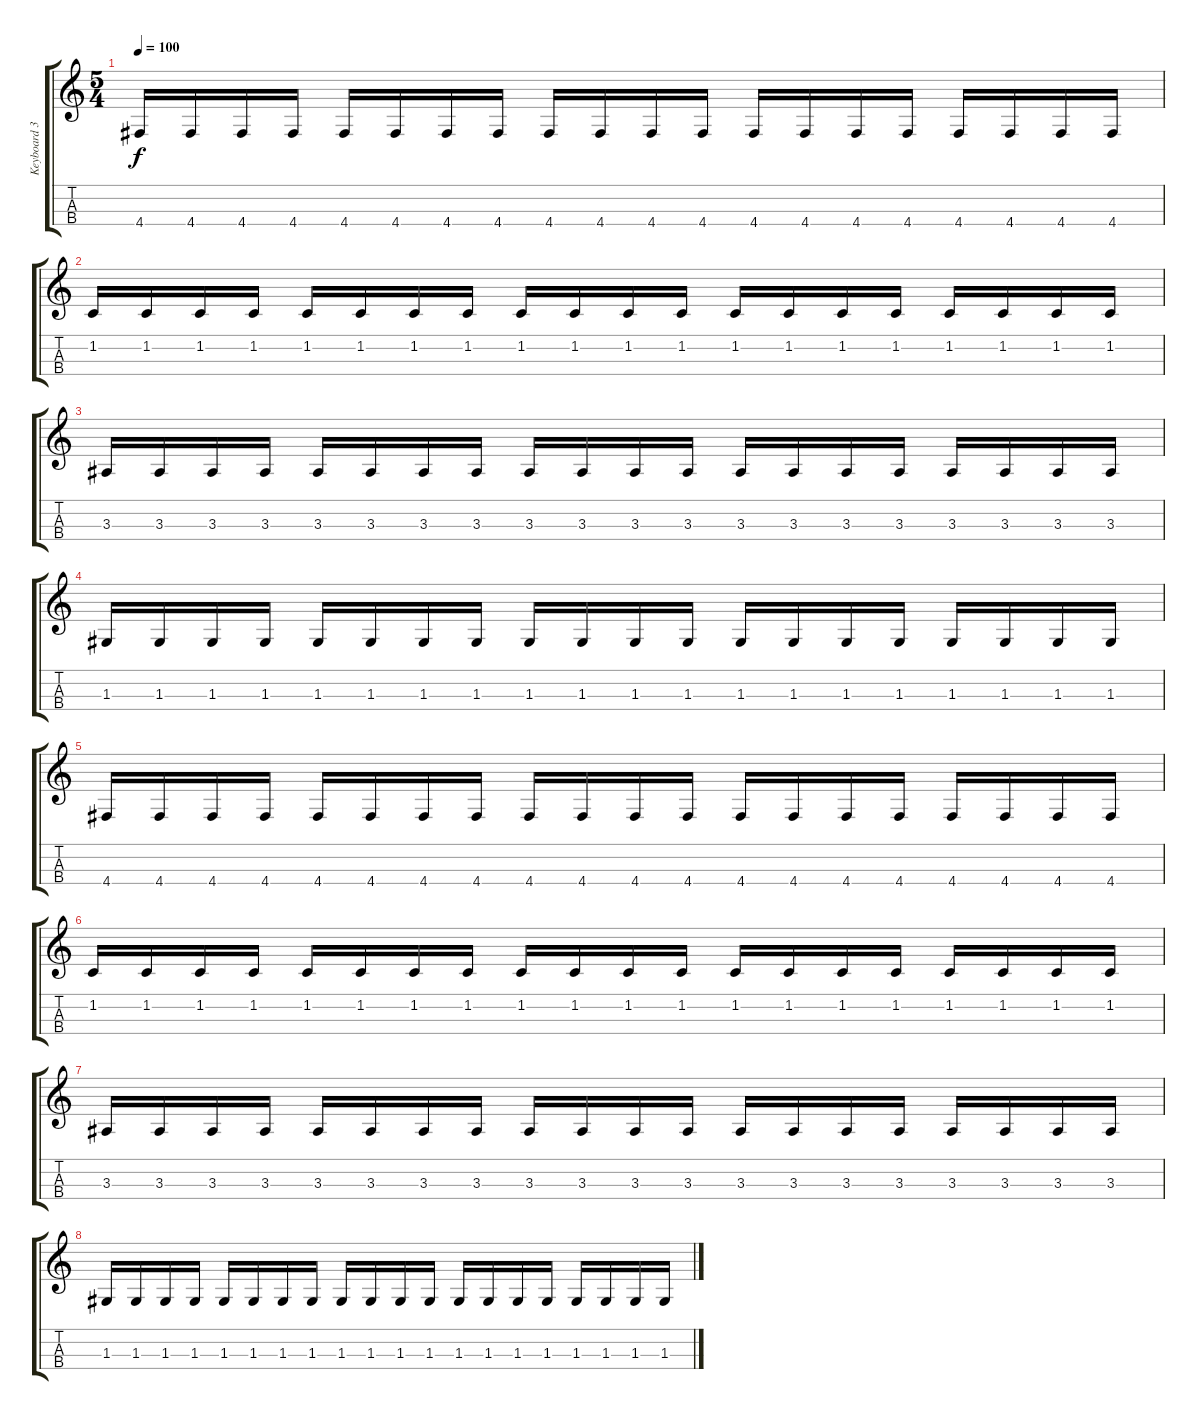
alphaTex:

\track ("Keyboard 3" "Keyboard 3") {instrument breathnoise}
\staff {score tabs}
\tuning (E4 B3 G3 D3) {hide}
\ts (5 4)
\tempo 100
\clef g2
\ks c
4.4.16{dy f} 4.4.16 4.4.16 4.4.16 4.4.16 4.4.16 4.4.16 4.4.16 4.4.16 4.4.16 4.4.16 4.4.16 4.4.16 4.4.16 4.4.16 4.4.16 4.4.16 4.4.16 4.4.16 4.4.16 |
1.2.16 1.2.16 1.2.16 1.2.16 1.2.16 1.2.16 1.2.16 1.2.16 1.2.16 1.2.16 1.2.16 1.2.16 1.2.16 1.2.16 1.2.16 1.2.16 1.2.16 1.2.16 1.2.16 1.2.16 |
3.3.16 3.3.16 3.3.16 3.3.16 3.3.16 3.3.16 3.3.16 3.3.16 3.3.16 3.3.16 3.3.16 3.3.16 3.3.16 3.3.16 3.3.16 3.3.16 3.3.16 3.3.16 3.3.16 3.3.16 |
1.3.16 1.3.16 1.3.16 1.3.16 1.3.16 1.3.16 1.3.16 1.3.16 1.3.16 1.3.16 1.3.16 1.3.16 1.3.16 1.3.16 1.3.16 1.3.16 1.3.16 1.3.16 1.3.16 1.3.16 |
4.4.16 4.4.16 4.4.16 4.4.16 4.4.16 4.4.16 4.4.16 4.4.16 4.4.16 4.4.16 4.4.16 4.4.16 4.4.16 4.4.16 4.4.16 4.4.16 4.4.16 4.4.16 4.4.16 4.4.16 |
1.2.16 1.2.16 1.2.16 1.2.16 1.2.16 1.2.16 1.2.16 1.2.16 1.2.16 1.2.16 1.2.16 1.2.16 1.2.16 1.2.16 1.2.16 1.2.16 1.2.16 1.2.16 1.2.16 1.2.16 |
3.3.16 3.3.16 3.3.16 3.3.16 3.3.16 3.3.16 3.3.16 3.3.16 3.3.16 3.3.16 3.3.16 3.3.16 3.3.16 3.3.16 3.3.16 3.3.16 3.3.16 3.3.16 3.3.16 3.3.16 |
1.3.16 1.3.16 1.3.16 1.3.16 1.3.16 1.3.16 1.3.16 1.3.16 1.3.16 1.3.16 1.3.16 1.3.16 1.3.16 1.3.16 1.3.16 1.3.16 1.3.16 1.3.16 1.3.16 1.3.16
